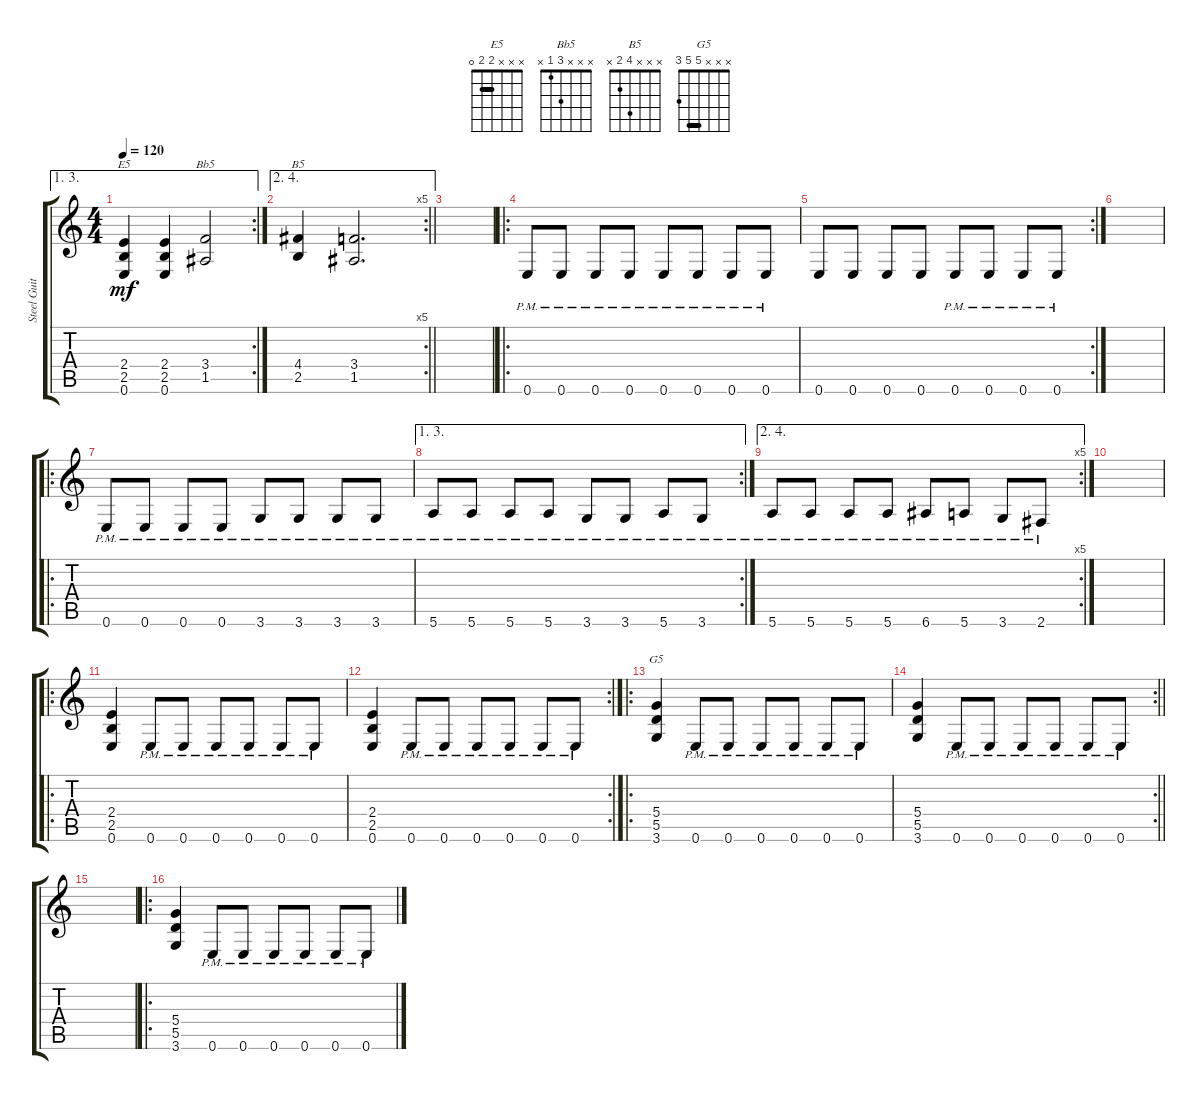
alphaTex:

\track ("Steel Guitar" "Steel Guit") {instrument acousticguitarsteel}
\staff {score tabs}
\tuning (E4 B3 G3 D3 A2 E2) {hide}
\chord ("E5" x x x 2 2 0) {barre 2}
\chord ("Bb5" x x x 3 1 x)
\chord ("B5" x x x 4 2 x)
\chord ("G5" x x x 5 5 3) {barre 5}
\ae (1 3)
\rc 2
\ts (4 4)
\tempo 120
\clef g2
\ks c
(2.4 2.5 0.6).4{ch "E5" dy mf} (2.4 2.5 0.6).4 (3.4 1.5).2{ch "Bb5"} |
\ae (2 4)
\rc 5
\barLineRight lightlight
(4.4 2.5).4{ch "B5"} (3.4 1.5).2{d} |
\section ("" "")
|
\ro
0.6{pm}.8 0.6{pm}.8 0.6{pm}.8 0.6{pm}.8 0.6{pm}.8 0.6{pm}.8 0.6{pm}.8 0.6{pm}.8 |
\rc 2
0.6.8 0.6.8 0.6.8 0.6.8 0.6{pm}.8 0.6{pm}.8 0.6{pm}.8 0.6{pm}.8 |
|
\ro
0.6{pm}.8 0.6{pm}.8 0.6{pm}.8 0.6{pm}.8 3.6{pm}.8 3.6{pm}.8 3.6{pm}.8 3.6{pm}.8 |
\ae (1 3)
\rc 2
5.6{pm}.8 5.6{pm}.8 5.6{pm}.8 5.6{pm}.8 3.6{pm}.8 3.6{pm}.8 5.6{pm}.8 3.6{pm}.8 |
\ae (2 4)
\rc 5
5.6{pm}.8 5.6{pm}.8 5.6{pm}.8 5.6{pm}.8 6.6{pm}.8 5.6{pm}.8 3.6{pm}.8 2.6{pm}.8 |
|
\ro
(2.4 2.5 0.6).4 0.6{pm}.8 0.6{pm}.8 0.6{pm}.8 0.6{pm}.8 0.6{pm}.8 0.6{pm}.8 |
\rc 2
(2.4 2.5 0.6).4 0.6{pm}.8 0.6{pm}.8 0.6{pm}.8 0.6{pm}.8 0.6{pm}.8 0.6{pm}.8 |
\ro
(5.4 5.5 3.6).4{ch "G5"} 0.6{pm}.8 0.6{pm}.8 0.6{pm}.8 0.6{pm}.8 0.6{pm}.8 0.6{pm}.8 |
\rc 2
\barLineRight lightlight
(5.4 5.5 3.6).4 0.6{pm}.8 0.6{pm}.8 0.6{pm}.8 0.6{pm}.8 0.6{pm}.8{txt ""} 0.6{pm}.8 |
\section ("" "")
|
\ro
(5.4 5.5 3.6).4 0.6{pm}.8 0.6{pm}.8 0.6{pm}.8 0.6{pm}.8 0.6{pm}.8 0.6{pm}.8
